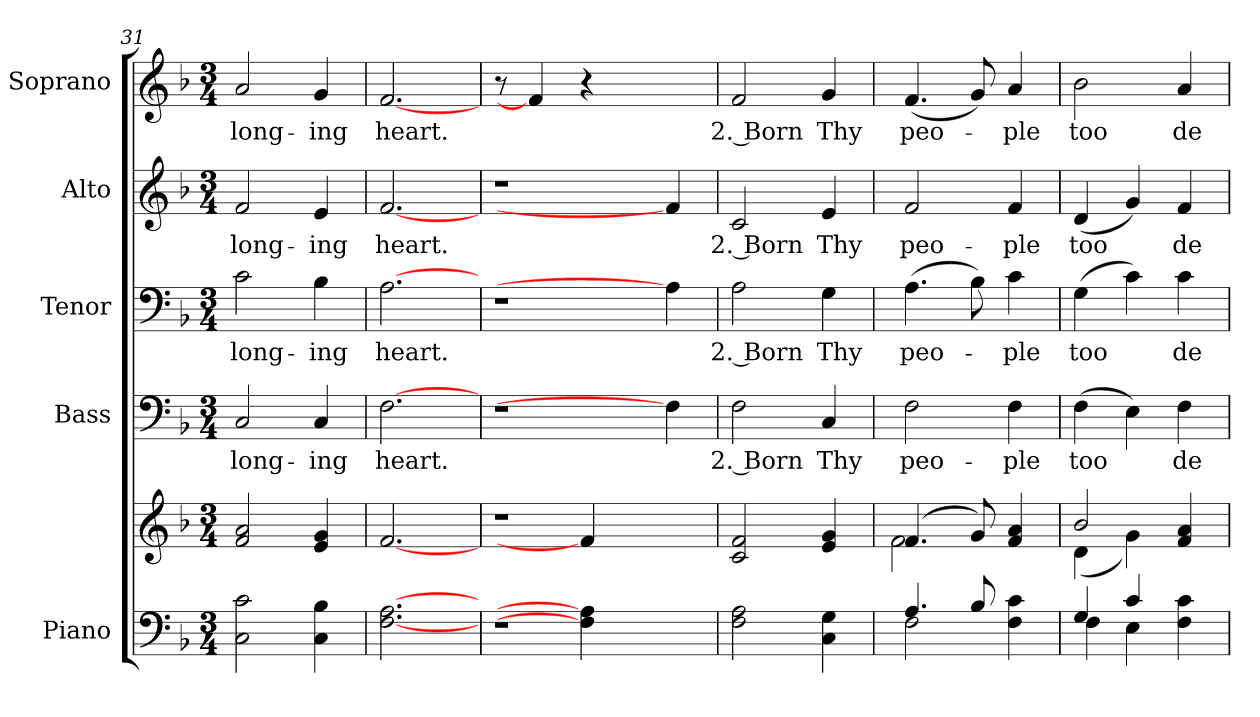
**kern	**kern	**kern	**text	**kern	**text	**kern	**text	**kern	**text
*part5	*part5	*part4	*part4	*part3	*part3	*part2	*part2	*part1	*part1
*staff6	*staff5	*staff4	*staff4	*staff3	*staff3	*staff2	*staff2	*staff1	*staff1
*I"Piano	*	*I"Bass	*	*I"Tenor	*	*I"Alto	*	*I"Soprano	*
*I'Pno.	*	*I'B.	*	*I'T.	*	*I'A.	*	*I'S.	*
*clefF4	*clefG2	*clefF4	*	*clefF4	*	*clefG2	*	*clefG2	*
*k[b-]	*k[b-]	*k[b-]	*	*k[b-]	*	*k[b-]	*	*k[b-]	*
*F:	*F:	*F:	*	*F:	*	*F:	*	*F:	*
*M3/4	*M3/4	*M3/4	*	*M3/4	*	*M3/4	*	*M3/4	*
=31	=31	=31	=31	=31	=31	=31	=31	=31	=31
!	!	!	!LO:LY:b:color=#000000	!	!	!	!	!	!
!	!	!	!	!	!LO:LY:b:color=#000000	!	!	!	!
!	!	!	!	!	!	!	!LO:LY:b:color=#000000	!	!
!	!	!	!	!	!	!	!	!	!LO:LY:b:color=#000000
2Ci\ 2ci	2fi/ 2ai	2Ci/	long-	2ci\	long-	2fi/	long-	2ai/	long-
!	!	!	!LO:LY:b:color=#000000	!	!	!	!	!	!
!	!	!	!	!	!LO:LY:b:color=#000000	!	!	!	!
!	!	!	!	!	!	!	!LO:LY:b:color=#000000	!	!
!	!	!	!	!	!	!	!	!	!LO:LY:b:color=#000000
4Ci\ 4B-i	4ei/ 4gi	4Ci/	-ing	4B-i\	-ing	4ei/	-ing	4gi/	-ing
=32	=32	=32	=32	=32	=32	=32	=32	=32	=32
!	!	!	!LO:LY:b:color=#000000	!	!	!	!	!	!
!	!	!	!	!	!LO:LY:b:color=#000000	!	!	!	!
!	!	!	!	!	!	!	!LO:LY:b:color=#000000	!	!
!	!	!	!	!	!	!	!	!	!LO:LY:b:color=#000000
[2.Fi [2.Ai	[2.fi	[2.Fi	heart.	[2.Ai	heart.	[2.fi	heart.	[2.fi	heart.
!!LO:PB:g=z
=33	=33	=33	=33	=33	=33	=33	=33	=33	=33
!LO:N:vis=1	!LO:N:vis=1	!LO:N:vis=1	!	!LO:N:vis=1	!	!LO:N:vis=1	!	!	!
4.r	4.r	2.r	.	2.r	.	2.r	.	8r	.
.	.	.	.	.	.	.	.	4fi]	.
4Fi] 4Ai]	4fi]	.	.	.	.	.	.	4r	.
4.ryy	4.ryy	.	.	.	.	.	.	4.ryy	.
.	.	4Fi]	.	4Ai]	.	4fi]	.	.	.
=34	=34	=34	=34	=34	=34	=34	=34	=34	=34
!	!	!	!LO:LY:b:color=#000000	!	!	!	!	!	!
!	!	!	!	!	!LO:LY:b:color=#000000	!	!	!	!
!	!	!	!	!	!	!	!LO:LY:b:color=#000000	!	!
!	!	!	!	!	!	!	!	!	!LO:LY:b:color=#000000
2Fi\ 2Ai	2ci/ 2fi	2Fi\	2. Born	2Ai\	2. Born	2ci/	2. Born	2fi/	2. Born
!	!	!	!LO:LY:b:color=#000000	!	!	!	!	!	!
!	!	!	!	!	!LO:LY:b:color=#000000	!	!	!	!
!	!	!	!	!	!	!	!LO:LY:b:color=#000000	!	!
!	!	!	!	!	!	!	!	!	!LO:LY:b:color=#000000
4Ci\ 4Gi	4ei/ 4gi	4Ci/	Thy	4Gi\	Thy	4ei/	Thy	4gi/	Thy
=35	=35	=35	=35	=35	=35	=35	=35	=35	=35
*^	*^	*	*	*	*	*	*	*	*
!	!	!	!	!	!LO:LY:b:color=#000000	!	!	!	!	!	!
!	!	!	!	!	!	!	!LO:LY:b:color=#000000	!	!	!	!
!	!	!	!	!	!	!	!	!	!LO:LY:b:color=#000000	!	!
!	!	!	!	!	!	!	!	!	!	!	!LO:LY:b:color=#000000
4.Ai/	2Fi\	(4.fi/	2fi\	2Fi\	peo-	(4.Ai\	peo-	2fi/	peo-	(4.fi/	peo-
8B-i/	.	8gi/)	.	.	.	8B-i\)	.	.	.	8gi/)	.
!	!	!	!	!	!LO:LY:b:color=#000000	!	!	!	!	!	!
!	!	!	!	!	!	!	!LO:LY:b:color=#000000	!	!	!	!
!	!	!	!	!	!	!	!	!	!LO:LY:b:color=#000000	!	!
!	!	!	!	!	!	!	!	!	!	!	!LO:LY:b:color=#000000
4Fi\ 4ci	4ryy	4fi/ 4ai	4ryy	4Fi\	-ple	4ci\	-ple	4fi/	-ple	4ai/	-ple
=36	=36	=36	=36	=36	=36	=36	=36	=36	=36	=36	=36
!	!	!	!	!	!LO:LY:b:color=#000000	!	!	!	!	!	!
!	!	!	!	!	!	!	!LO:LY:b:color=#000000	!	!	!	!
!	!	!	!	!	!	!	!	!	!LO:LY:b:color=#000000	!	!
!	!	!	!	!	!	!	!	!	!	!	!LO:LY:b:color=#000000
4Gi/	4Fi\	2b-i/	(4di\	(4Fi\	too	(4Gi\	too	(4di/	too	2b-i\	too
4ci/	4Ei\	.	4gi\)	4Ei\)	.	4ci\)	.	4gi/)	.	.	.
!	!	!	!	!	!LO:LY:b:color=#000000	!	!	!	!	!	!
!	!	!	!	!	!	!	!LO:LY:b:color=#000000	!	!	!	!
!	!	!	!	!	!	!	!	!	!LO:LY:b:color=#000000	!	!
!	!	!	!	!	!	!	!	!	!	!	!LO:LY:b:color=#000000
4Fi\ 4ci	4ryy	4fi/ 4ai	4ryy	4Fi\	de-	4ci\	de-	4fi/	de-	4ai/	de-
*v	*v	*	*	*	*	*	*	*	*	*	*
*	*v	*v	*	*	*	*	*	*	*	*
=	=	=	=	=	=	=	=	=	=
*-	*-	*-	*-	*-	*-	*-	*-	*-	*-
